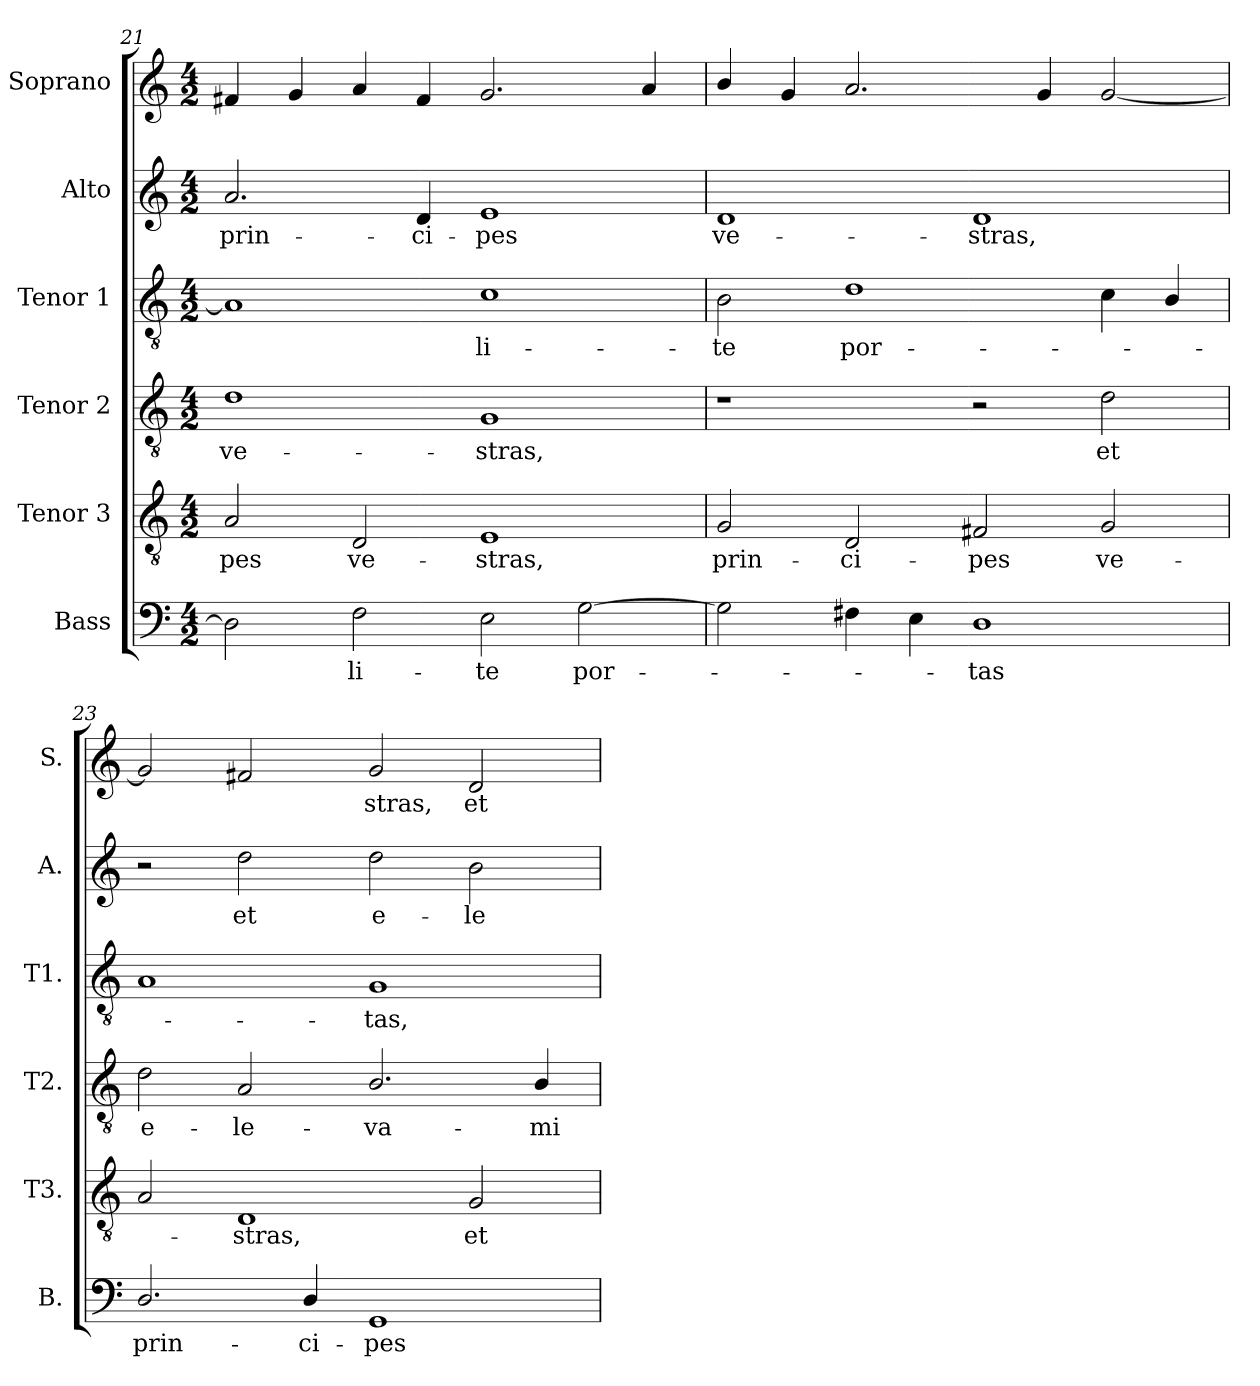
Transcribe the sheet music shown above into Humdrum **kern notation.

**kern	**text	**kern	**text	**kern	**text	**kern	**text	**kern	**text	**kern	**text
*part6	*part6	*part5	*part5	*part4	*part4	*part3	*part3	*part2	*part2	*part1	*part1
*staff6	*staff6	*staff5	*staff5	*staff4	*staff4	*staff3	*staff3	*staff2	*staff2	*staff1	*staff1
*I"Bass	*	*I"Tenor 3	*	*I"Tenor 2	*	*I"Tenor 1	*	*I"Alto	*	*I"Soprano	*
*I'B.	*	*I'T3.	*	*I'T2.	*	*I'T1.	*	*I'A.	*	*I'S.	*
*clefF4	*	*clefGv2	*	*clefGv2	*	*clefGv2	*	*clefG2	*	*clefG2	*
*	*	*ITrd7c12	*	*ITrd7c12	*	*ITrd7c12	*	*	*	*	*
*k[]	*	*k[]	*	*k[]	*	*k[]	*	*k[]	*	*k[]	*
*C:	*	*C:	*	*C:	*	*C:	*	*C:	*	*C:	*
*M4/2	*	*M4/2	*	*M4/2	*	*M4/2	*	*M4/2	*	*M4/2	*
=21	=21	=21	=21	=21	=21	=21	=21	=21	=21	=21	=21
!	!	!	!LO:LY:b:color=#000000	!	!	!	!	!	!	!	!
!	!	!	!	!	!LO:LY:b:color=#000000	!	!	!	!	!	!
!	!	!	!	!	!	!	!	!	!LO:LY:b:color=#000000	!	!
2Di\]	.	2AAi/	-pes	1Di	ve-	1AAi]	.	2.ai/	prin-	4f#Xi/	.
.	.	.	.	.	.	.	.	.	.	4gi/	.
!	!LO:LY:b:color=#000000	!	!	!	!	!	!	!	!	!	!
!	!	!	!LO:LY:b:color=#000000	!	!	!	!	!	!	!	!
2Fi\	-li-	2DDi/	ve-	.	.	.	.	.	.	4ai/	.
!	!	!	!	!	!	!	!	!	!LO:LY:b:color=#000000	!	!
.	.	.	.	.	.	.	.	4di/	-ci-	4f#i/	.
!	!LO:LY:b:color=#000000	!	!	!	!	!	!	!	!	!	!
!	!	!	!LO:LY:b:color=#000000	!	!	!	!	!	!	!	!
!	!	!	!	!	!LO:LY:b:color=#000000	!	!	!	!	!	!
!	!	!	!	!	!	!	!LO:LY:b:color=#000000	!	!	!	!
!	!	!	!	!	!	!	!	!	!LO:LY:b:color=#000000	!	!
2Ei\	-te	1EEi	-stras,	1GGi	-stras,	1Ci	-li-	1ei	-pes	2.gi/	.
!	!LO:LY:b:color=#000000	!	!	!	!	!	!	!	!	!	!
[2Gi\	por-	.	.	.	.	.	.	.	.	.	.
.	.	.	.	.	.	.	.	.	.	4ai/	.
=22	=22	=22	=22	=22	=22	=22	=22	=22	=22	=22	=22
!	!	!	!LO:LY:b:color=#000000	!	!	!	!	!	!	!	!
!	!	!	!	!	!	!	!LO:LY:b:color=#000000	!	!	!	!
!	!	!	!	!	!	!	!	!	!LO:LY:b:color=#000000	!	!
2Gi\]	.	2GGi/	prin-	1r	.	2BBi\	-te	1di	ve-	4bi/	.
.	.	.	.	.	.	.	.	.	.	4gi/	.
!	!	!	!LO:LY:b:color=#000000	!	!	!	!	!	!	!	!
!	!	!	!	!	!	!	!LO:LY:b:color=#000000	!	!	!	!
4F#Xi\	.	2DDi/	-ci-	.	.	1Di	por-	.	.	2.ai/	.
4Ei\	.	.	.	.	.	.	.	.	.	.	.
!	!LO:LY:b:color=#000000	!	!	!	!	!	!	!	!	!	!
!	!	!	!LO:LY:b:color=#000000	!	!	!	!	!	!	!	!
!	!	!	!	!	!	!	!	!	!LO:LY:b:color=#000000	!	!
1Di	-tas	2FF#Xi/	-pes	2r	.	.	.	1di	-stras,	.	.
.	.	.	.	.	.	.	.	.	.	4gi/	.
!	!	!	!LO:LY:b:color=#000000	!	!	!	!	!	!	!	!
!	!	!	!	!	!LO:LY:b:color=#000000	!	!	!	!	!	!
.	.	2GGi/	ve-	2Di\	et	4Ci\	.	.	.	[2gi/	.
.	.	.	.	.	.	4BBi/	.	.	.	.	.
=23	=23	=23	=23	=23	=23	=23	=23	=23	=23	=23	=23
!	!LO:LY:b:color=#000000	!	!	!	!	!	!	!	!	!	!
!	!	!	!	!	!LO:LY:b:color=#000000	!	!	!	!	!	!
2.Di/	prin-	2AAi/	.	2Di\	e-	1AAi	.	2r	.	2gi/]	.
!	!	!	!LO:LY:b:color=#000000	!	!	!	!	!	!	!	!
!	!	!	!	!	!LO:LY:b:color=#000000	!	!	!	!	!	!
!	!	!	!	!	!	!	!	!	!LO:LY:b:color=#000000	!	!
.	.	1DDi	-stras,	2AAi/	-le-	.	.	2ddi\	et	2f#Xi/	.
!	!LO:LY:b:color=#000000	!	!	!	!	!	!	!	!	!	!
4Di/	-ci-	.	.	.	.	.	.	.	.	.	.
!	!LO:LY:b:color=#000000	!	!	!	!	!	!	!	!	!	!
!	!	!	!	!	!LO:LY:b:color=#000000	!	!	!	!	!	!
!	!	!	!	!	!	!	!LO:LY:b:color=#000000	!	!	!	!
!	!	!	!	!	!	!	!	!	!LO:LY:b:color=#000000	!	!
!	!	!	!	!	!	!	!	!	!	!	!LO:LY:b:color=#000000
1GGi	-pes	.	.	2.BBi/	-va-	1GGi	-tas,	2ddi\	e-	2gi/	-stras,
!	!	!	!LO:LY:b:color=#000000	!	!	!	!	!	!	!	!
!	!	!	!	!	!	!	!	!	!LO:LY:b:color=#000000	!	!
!	!	!	!	!	!	!	!	!	!	!	!LO:LY:b:color=#000000
.	.	2GGi/	et	.	.	.	.	2bi\	-le-	2di/	et
!	!	!	!	!	!LO:LY:b:color=#000000	!	!	!	!	!	!
.	.	.	.	4BBi/	-mi-	.	.	.	.	.	.
=	=	=	=	=	=	=	=	=	=	=	=
*-	*-	*-	*-	*-	*-	*-	*-	*-	*-	*-	*-
